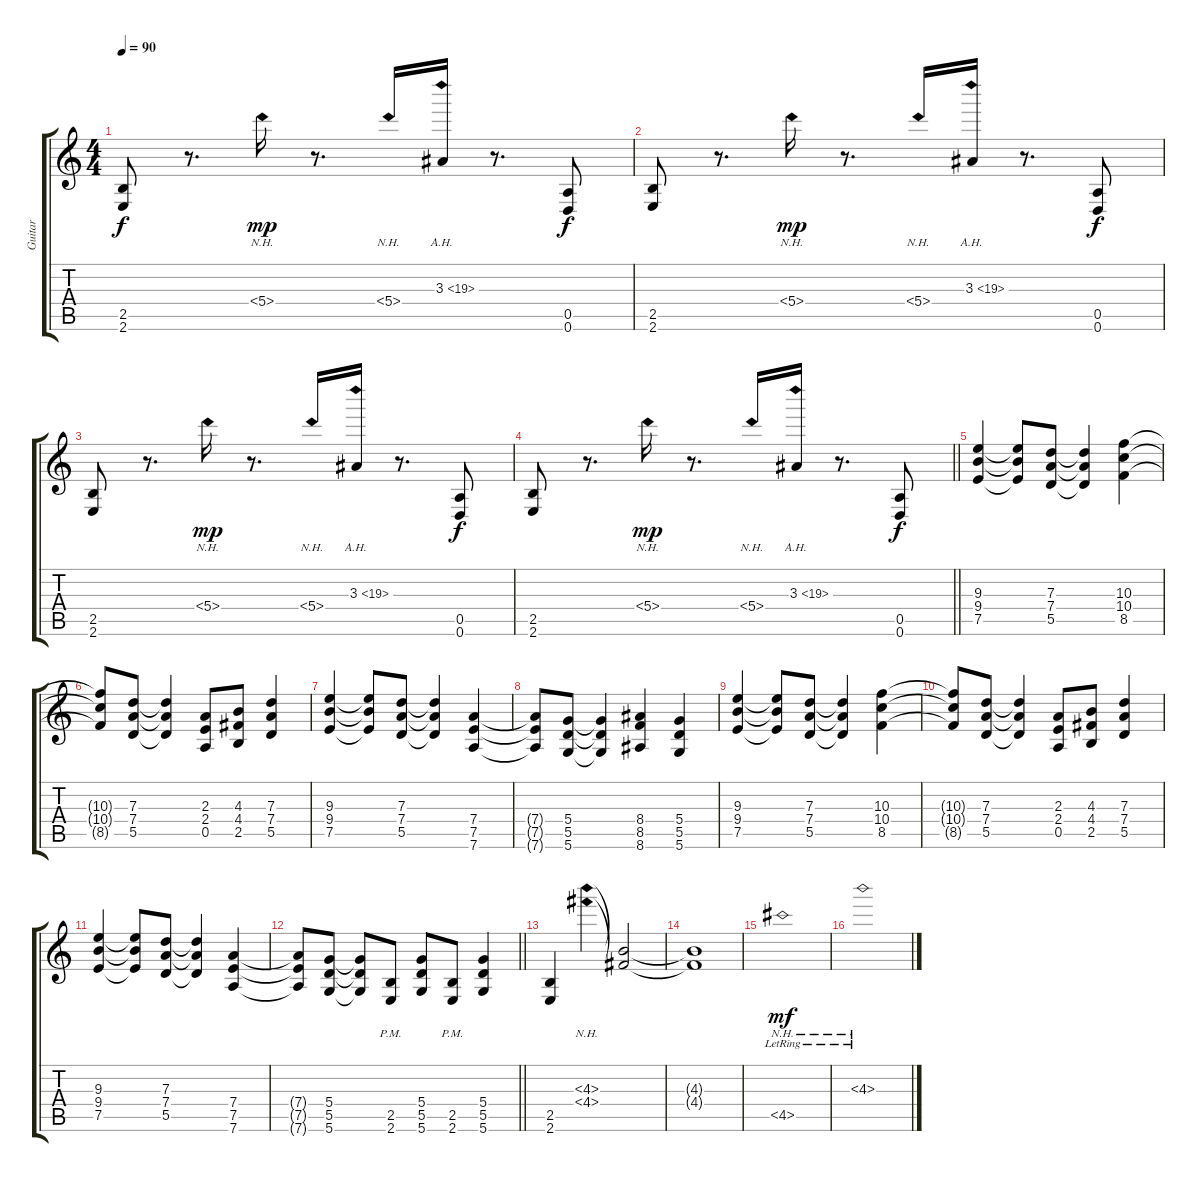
\track ("Guitar" "Guitar") {instrument overdrivenguitar}
\staff {score tabs}
\tuning (E4 B3 G3 D3 A2 D2) {hide}
\ts (4 4)
\tempo 90
\clef g2
\ks c
(2.5 2.6).8{dy f} r.8{d} 5.4{nh}.16{dy mp} r.8{d} 5.4{nh}.16 3.3{ah 16}.16 r.8{d} (0.5 0.6).8{dy f} |
(2.5 2.6).8 r.8{d} 5.4{nh}.16{dy mp} r.8{d} 5.4{nh}.16 3.3{ah 16}.16 r.8{d} (0.5 0.6).8{dy f} |
(2.5 2.6).8 r.8{d} 5.4{nh}.16{dy mp} r.8{d} 5.4{nh}.16 3.3{ah 16}.16 r.8{d} (0.5 0.6).8{dy f} |
\barLineRight lightlight
(2.5 2.6).8 r.8{d} 5.4{nh}.16{dy mp} r.8{d} 5.4{nh}.16 3.3{ah 16}.16 r.8{d} (0.5 0.6).8{dy f} |
\section ("" "")
(9.3 9.4 7.5).4 (9.3{t} 9.4{t} 7.5{t}).8 (7.3 7.4 5.5).8 (7.3{t} 7.4{t} 5.5{t}).4 (10.3 10.4 8.5).4 |
(10.3{t} 10.4{t} 8.5{t}).8 (7.3 7.4 5.5).8 (7.3{t} 7.4{t} 5.5{t}).4 (2.3 2.4 0.5).8 (4.3 4.4 2.5).8 (7.3 7.4 5.5).4 |
(9.3 9.4 7.5).4 (9.3{t} 9.4{t} 7.5{t}).8 (7.3 7.4 5.5).8 (7.3{t} 7.4{t} 5.5{t}).4 (7.4 7.5 7.6).4 |
(7.4{t} 7.5{t} 7.6{t}).8 (5.4 5.5 5.6).8 (5.4{t} 5.5{t} 5.6{t}).4 (8.4 8.5 8.6).4 (5.4 5.5 5.6).4 |
(9.3 9.4 7.5).4 (9.3{t} 9.4{t} 7.5{t}).8 (7.3 7.4 5.5).8 (7.3{t} 7.4{t} 5.5{t}).4 (10.3 10.4 8.5).4 |
(10.3{t} 10.4{t} 8.5{t}).8 (7.3 7.4 5.5).8 (7.3{t} 7.4{t} 5.5{t}).4 (2.3 2.4 0.5).8 (4.3 4.4 2.5).8 (7.3 7.4 5.5).4 |
(9.3 9.4 7.5).4 (9.3{t} 9.4{t} 7.5{t}).8 (7.3 7.4 5.5).8 (7.3{t} 7.4{t} 5.5{t}).4 (7.4 7.5 7.6).4 |
\barLineRight lightlight
(7.4{t} 7.5{t} 7.6{t}).8 (5.4 5.5 5.6).8 (5.4{t} 5.5{t} 5.6{t}).8 (2.5{pm} 2.6{pm}).8 (5.4 5.5 5.6).8 (2.5{pm} 2.6{pm}).8 (5.4 5.5 5.6).4 |
\section ("" "")
(2.5 2.6).4 (4.3{nh} 4.4{nh}).4 (4.3{t} 4.4{t}).2 |
(4.3{t} 4.4{t}).1 |
4.5{nh lr}.1{dy mf} |
4.3{nh lr}.1
